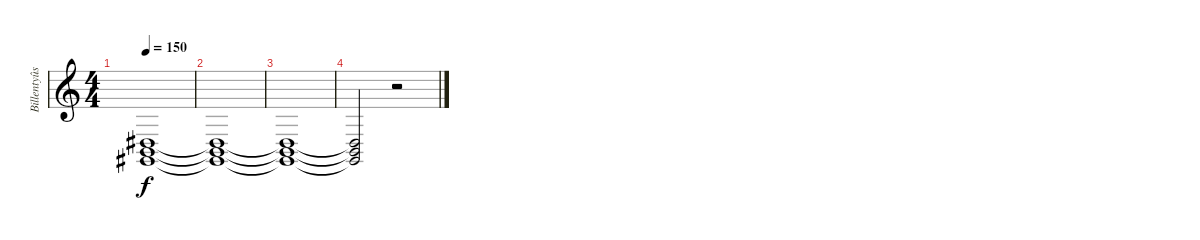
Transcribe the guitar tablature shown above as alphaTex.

\track ("Billentyûs (Mats Olausson)" "Billentyûs") {instrument lead1square}
\staff {score}
\tuning (E4 B3 G3 D3 A2 E2) {hide}
\ts (4 4)
\tempo 150
\clef g2
\ks c
(1.4{t} 2.5{t} 4.6{t}).1{dy f} |
(1.4{t} 2.5{t} 4.6{t}).1 |
(1.4{t} 2.5{t} 4.6{t}).1 |
(1.4{t} 2.5{t} 4.6{t}).2 r.2
